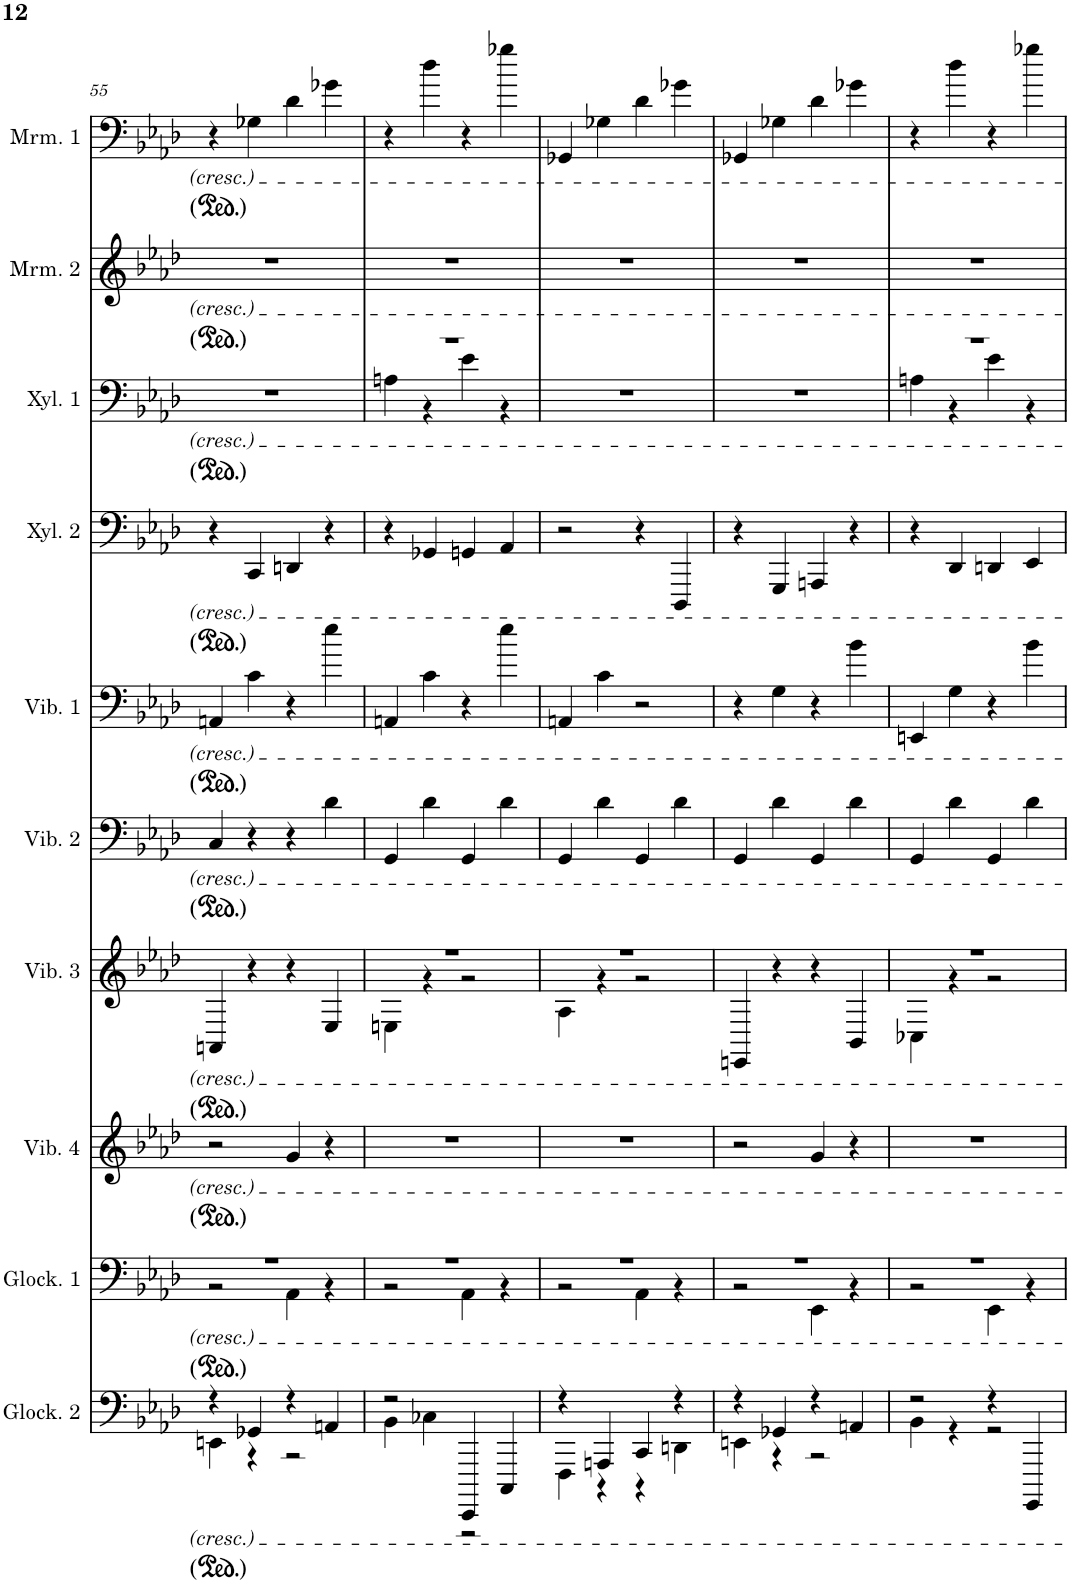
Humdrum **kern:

**kern	**kern	**kern	**kern	**kern	**kern	**kern	**kern	**kern	**kern
*part10	*part9	*part8	*part7	*part6	*part5	*part4	*part3	*part2	*part1
*staff10	*staff9	*staff8	*staff7	*staff6	*staff5	*staff4	*staff3	*staff2	*staff1
*I"Glockenspiel 2	*I"Glockenspiel 1	*I"Vibraphone 4	*I"Vibraphone 3	*I"Vibraphone 2	*I"Vibraphone 1	*I"Xylophone 2	*I"Xylophone 1	*I"Marimba 2	*I"Marimba 1
*I'Glock. 2	*I'Glock. 1	*I'Vib. 4	*I'Vib. 3	*I'Vib. 2	*I'Vib. 1	*I'Xyl. 2	*I'Xyl. 1	*I'Mrm. 2	*I'Mrm. 1
!!LO:PB:g=z
*clefF4	*clefF4	*clefG2	*clefG2	*clefF4	*clefF4	*clefF4	*clefF4	*clefG2	*clefF4
*Trd-14c-24	*Trd-14c-24	*	*	*	*	*Trd-7c-12	*Trd-7c-12	*	*
*k[b-e-a-d-]	*k[b-e-a-d-]	*k[b-e-a-d-]	*k[b-e-a-d-]	*k[b-e-a-d-]	*k[b-e-a-d-]	*k[b-e-a-d-]	*k[b-e-a-d-]	*k[b-e-a-d-]	*k[b-e-a-d-]
*M4/4	*M4/4	*M4/4	*M4/4	*M4/4	*M4/4	*M4/4	*M4/4	*M4/4	*M4/4
=55	=55	=55	=55	=55	=55	=55	=55	=55	=55
*^	*^	*	*	*	*	*	*	*	*
4r	4EEn\	1r	2r	2r	4AAn/	4C/	4AAn/	4r	1r	1r	4r
4GG-X/	4r	.	.	.	4r	4r	4c\	4CC/	.	.	4G-X\
4r	2r	.	4AA-\	4g/	4r	4r	4r	4DDn/	.	.	4d-\
4AAn/	.	.	4r	4r	4E-/	4d-\	4ee-\	4r	.	.	4g-X\
=56	=56	=56	=56	=56	=56	=56	=56	=56	=56	=56	=56
*	*	*	*	*	*^	*	*	*	*^	*	*
2r	4BB-\	1r	2r	1r	1r	4En\	4GG/	4AAn/	4r	1r	4An\	1r	4r
.	4C-X\	.	.	.	.	4r	4d-\	4c\	4GG-X/	.	4r	.	4dd-\
4EEEE-/	2r	.	4AA-\	.	.	2r	4GG/	4r	4GGn/	.	4e-\	.	4r
4CCC/	.	.	4r	.	.	.	4d-\	4ee-\	4AA-/	.	4r	.	4gg-X\
*	*	*	*	*	*	*	*	*	*	*v	*v	*	*
=57	=57	=57	=57	=57	=57	=57	=57	=57	=57	=57	=57	=57
4r	4FFF\	1r	2r	1r	1r	4A-\	4GG/	4AAn/	2r	1r	1r	4GG-X/
4AAAn/	4r	.	.	.	.	4r	4d-\	4c\	.	.	.	4G-X\
4CC/	4r	.	4AA-\	.	.	2r	4GG/	2r	4r	.	.	4d-\
4r	4DDn\	.	4r	.	.	.	4d-\	.	4DDD-/	.	.	4g-X\
*	*	*	*	*	*v	*v	*	*	*	*	*	*
=58	=58	=58	=58	=58	=58	=58	=58	=58	=58	=58	=58
4r	4EEn\	1r	2r	2r	4EEn/	4GG/	4r	4r	1r	1r	4GG-X/
4GG-X/	4r	.	.	.	4r	4d-\	4G\	4GGG/	.	.	4G-X\
4r	2r	.	4EE-\	4g/	4r	4GG/	4r	4AAAn/	.	.	4d-\
4AAn/	.	.	4r	4r	4BB-/	4d-\	4b-\	4r	.	.	4g-X\
=59	=59	=59	=59	=59	=59	=59	=59	=59	=59	=59	=59
*	*	*	*	*	*^	*	*	*	*^	*	*
2r	4BB-\	1r	2r	1r	1r	4C-X\	4GG/	4EEn/	4r	1r	4An\	1r	4r
.	4r	.	.	.	.	4r	4d-\	4G\	4DD-/	.	4r	.	4dd-\
4r	2r	.	4EE-\	.	.	2r	4GG/	4r	4DDn/	.	4e-\	.	4r
4GGGG/	.	.	4r	.	.	.	4d-\	4b-\	4EE-/	.	4r	.	4gg-X\
*v	*v	*	*	*	*v	*v	*	*	*	*v	*v	*	*
*	*v	*v	*	*	*	*	*	*	*	*
=	=	=	=	=	=	=	=	=	=
*-	*-	*-	*-	*-	*-	*-	*-	*-	*-
